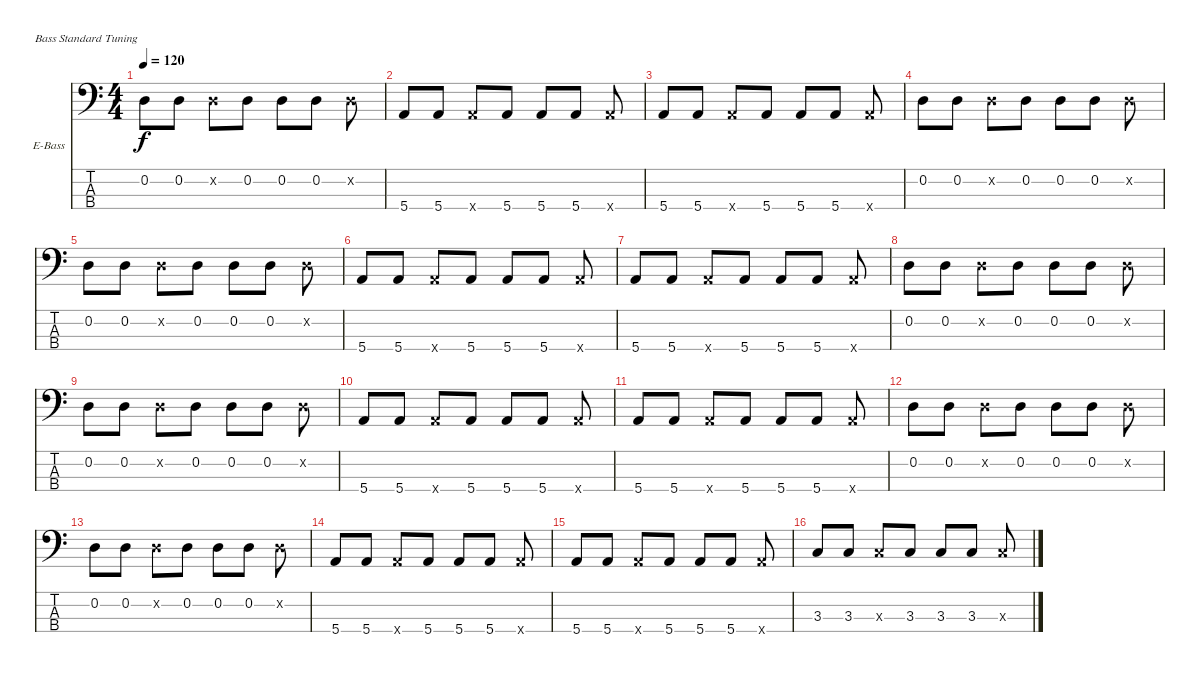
\bracketExtendMode nobrackets
\firstSystemTrackNameOrientation horizontal
\otherSystemsTrackNameOrientation horizontal
\track ("Electric Bass" "E-Bass") {instrument electricbassfinger}
\staff {score tabs}
\tuning (G2 D2 A1 E1)
\ts (4 4)
\tempo 120
\clef f4
\ks c
0.2.8{dy f} 0.2.8 0.2{x}.8 0.2.8 0.2.8 0.2.8 0.2{x}.8 |
5.4.8 5.4.8 5.4{x}.8 5.4.8 5.4.8 5.4.8 5.4{x}.8 |
5.4.8 5.4.8 5.4{x}.8 5.4.8 5.4.8 5.4.8 5.4{x}.8 |
0.2.8 0.2.8 0.2{x}.8 0.2.8 0.2.8 0.2.8 0.2{x}.8 |
0.2.8 0.2.8 0.2{x}.8 0.2.8 0.2.8 0.2.8 0.2{x}.8 |
5.4.8 5.4.8 5.4{x}.8 5.4.8 5.4.8 5.4.8 5.4{x}.8 |
5.4.8 5.4.8 5.4{x}.8 5.4.8 5.4.8 5.4.8 5.4{x}.8 |
0.2.8 0.2.8 0.2{x}.8 0.2.8 0.2.8 0.2.8 0.2{x}.8 |
0.2.8 0.2.8 0.2{x}.8 0.2.8 0.2.8 0.2.8 0.2{x}.8 |
5.4.8 5.4.8 5.4{x}.8 5.4.8 5.4.8 5.4.8 5.4{x}.8 |
5.4.8 5.4.8 5.4{x}.8 5.4.8 5.4.8 5.4.8 5.4{x}.8 |
0.2.8 0.2.8 0.2{x}.8 0.2.8 0.2.8 0.2.8 0.2{x}.8 |
0.2.8 0.2.8 0.2{x}.8 0.2.8 0.2.8 0.2.8 0.2{x}.8 |
\scale
0.333333 5.4.8 5.4.8 5.4{x}.8 5.4.8 5.4.8 5.4.8 5.4{x}.8 |
\scale
0.333333 5.4.8 5.4.8 5.4{x}.8 5.4.8 5.4.8 5.4.8 5.4{x}.8 |
\scale
0.333333 3.3.8 3.3.8 3.3{x}.8 3.3.8 3.3.8 3.3.8 3.3{x}.8
